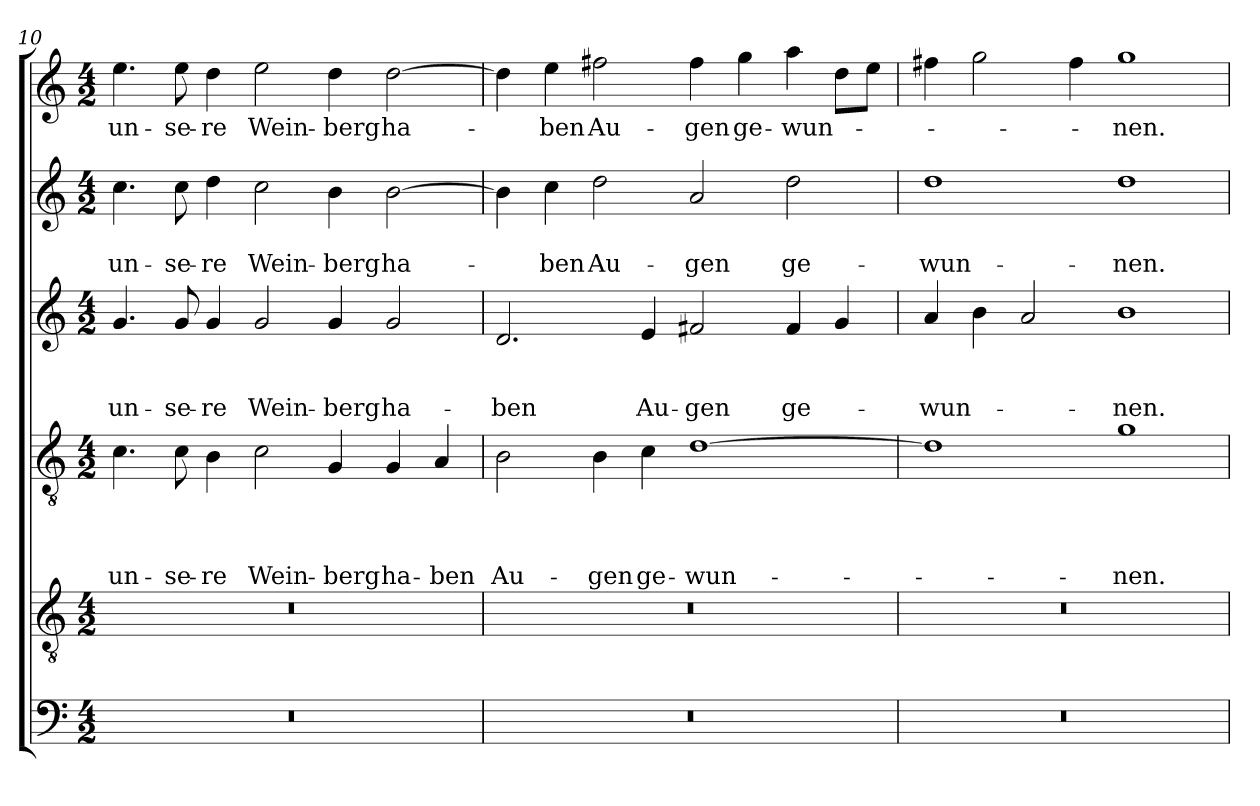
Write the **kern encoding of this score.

**kern	**kern	**kern	**text	**text	**text	**text	**kern	**text	**text	**text	**kern	**text	**text	**kern	**text
*part6	*part5	*part4	*part4	*part4	*part4	*part4	*part3	*part3	*part3	*part3	*part2	*part2	*part2	*part1	*part1
*staff6	*staff5	*staff4	*staff4	*staff4	*staff4	*staff4	*staff3	*staff3	*staff3	*staff3	*staff2	*staff2	*staff2	*staff1	*staff1
*clefF4	*clefGv2	*clefGv2	*	*	*	*	*clefG2	*	*	*	*clefG2	*	*	*clefG2	*
*ITrd8c14	*	*	*	*	*	*	*	*	*	*	*	*	*	*	*
*k[]	*k[]	*k[]	*	*	*	*	*k[]	*	*	*	*k[]	*	*	*k[]	*
*C:	*C:	*C:	*	*	*	*	*C:	*	*	*	*C:	*	*	*C:	*
*M4/2	*M4/2	*M4/2	*	*	*	*	*M4/2	*	*	*	*M4/2	*	*	*M4/2	*
=10	=10	=10	=10	=10	=10	=10	=10	=10	=10	=10	=10	=10	=10	=10	=10
!	!	!	!	!	!	!LO:LY:b	!	!	!	!LO:LY:b	!	!	!LO:LY:b	!	!LO:LY:b
0r	0r	4.c\	.	.	.	un-	4.g/	.	.	un-	4.cc\	.	un-	4.ee\	un-
!	!	!	!	!	!	!LO:LY:b	!	!	!	!LO:LY:b	!	!	!LO:LY:b	!	!LO:LY:b
.	.	8c\	.	.	.	-se-	8g/	.	.	-se-	8cc\	.	-se-	8ee\	-se-
!	!	!	!	!	!	!LO:LY:b	!	!	!	!LO:LY:b	!	!	!LO:LY:b	!	!LO:LY:b
.	.	4B\	.	.	.	-re	4g/	.	.	-re	4dd\	.	-re	4dd\	-re
!	!	!	!	!	!	!LO:LY:b	!	!	!	!LO:LY:b	!	!	!LO:LY:b	!	!LO:LY:b
.	.	2c\	.	.	.	Wein-	2g/	.	.	Wein-	2cc\	.	Wein-	2ee\	Wein-
!	!	!	!	!	!	!LO:LY:b	!	!	!	!LO:LY:b	!	!	!LO:LY:b	!	!LO:LY:b
.	.	4G/	.	.	.	-berg	4g/	.	.	-berg	4b\	.	-berg	4dd\	-berg
!	!	!	!	!	!	!LO:LY:b	!	!	!	!LO:LY:b	!	!	!LO:LY:b	!	!LO:LY:b
.	.	4G/	.	.	.	ha-	2g/	.	.	ha-	[2b\	.	ha-	[2dd\	ha-
!	!	!	!	!	!	!LO:LY:b	!	!	!	!	!	!	!	!	!
.	.	4A/	.	.	.	-ben	.	.	.	.	.	.	.	.	.
!!LO:PB:g=z
=11	=11	=11	=11	=11	=11	=11	=11	=11	=11	=11	=11	=11	=11	=11	=11
!	!	!	!	!	!	!LO:LY:b	!	!	!	!LO:LY:b	!	!	!	!	!
0r	0r	2B\	.	.	.	Au-	2.d/	.	.	-ben	4b\]	.	.	4dd\]	.
!	!	!	!	!	!	!	!	!	!	!	!	!	!LO:LY:b	!	!LO:LY:b
.	.	.	.	.	.	.	.	.	.	.	4cc\	.	-ben	4ee\	-ben
!	!	!	!	!	!	!LO:LY:b	!	!	!	!	!	!	!LO:LY:b	!	!LO:LY:b
.	.	4B\	.	.	.	-gen	.	.	.	.	2dd\	.	Au-	2ff#X\	Au-
!	!	!	!	!	!	!LO:LY:b	!	!	!	!LO:LY:b	!	!	!	!	!
.	.	4c\	.	.	.	ge-	4e/	.	.	Au-	.	.	.	.	.
!	!	!	!	!	!	!LO:LY:b	!	!	!	!LO:LY:b	!	!	!LO:LY:b	!	!LO:LY:b
.	.	[1d	.	.	.	-wun-	2f#X/	.	.	-gen	2a/	.	-gen	4ff#\	-gen
!	!	!	!	!	!	!	!	!	!	!	!	!	!	!	!LO:LY:b
.	.	.	.	.	.	.	.	.	.	.	.	.	.	4gg\	ge-
!	!	!	!	!	!	!	!	!	!	!LO:LY:b	!	!	!LO:LY:b	!	!LO:LY:b
.	.	.	.	.	.	.	4f#/	.	.	ge-	2dd\	.	ge-	4aa\	-wun-
.	.	.	.	.	.	.	4g/	.	.	.	.	.	.	8dd\L	.
.	.	.	.	.	.	.	.	.	.	.	.	.	.	8ee\J	.
=12	=12	=12	=12	=12	=12	=12	=12	=12	=12	=12	=12	=12	=12	=12	=12
!	!	!	!	!	!	!	!	!	!	!LO:LY:b	!	!	!LO:LY:b	!	!
0r	0r	1d]	.	.	.	.	4a/	.	.	-wun-	1dd	.	-wun-	4ff#X\	.
.	.	.	.	.	.	.	4b\	.	.	.	.	.	.	2gg\	.
.	.	.	.	.	.	.	2a/	.	.	.	.	.	.	.	.
.	.	.	.	.	.	.	.	.	.	.	.	.	.	4ff#\	.
!	!	!	!	!	!	!LO:LY:b	!	!	!	!LO:LY:b	!	!	!LO:LY:b	!	!LO:LY:b
.	.	1g	.	.	.	-nen.	1b	.	.	-nen.	1dd	.	-nen.	1gg	-nen.
=	=	=	=	=	=	=	=	=	=	=	=	=	=	=	=
*-	*-	*-	*-	*-	*-	*-	*-	*-	*-	*-	*-	*-	*-	*-	*-
